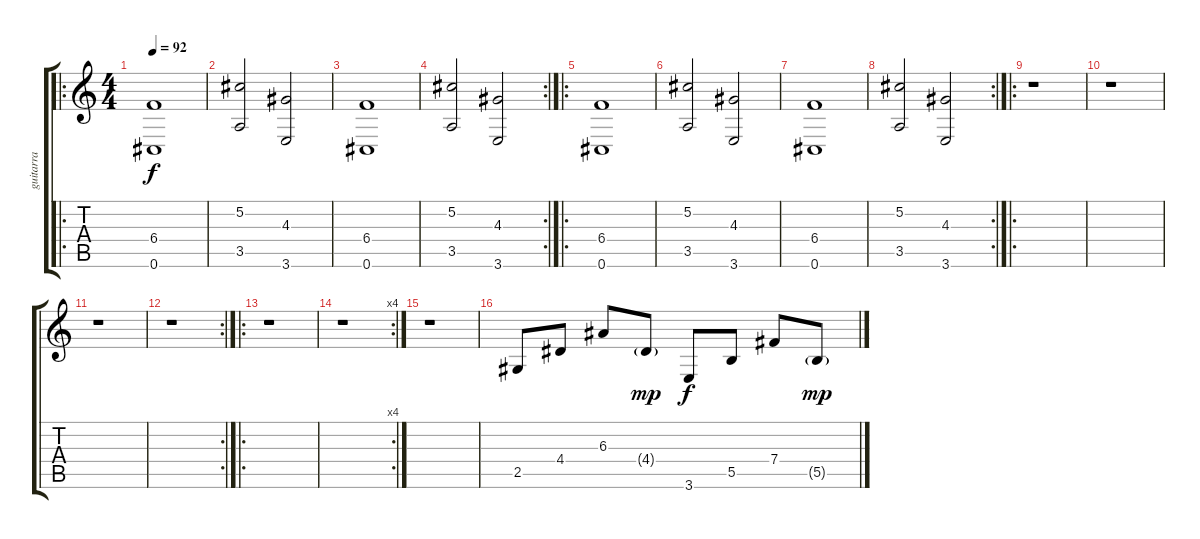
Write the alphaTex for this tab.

\track ("guitarra" "guitarra") {instrument electricguitarclean}
\staff {score tabs}
\tuning (Db4 Ab3 E3 B2 Gb2 Db2) {hide}
\ro
\ts (4 4)
\tempo 92
\clef g2
\ks c
(6.4 0.6).1{dy f} |
(5.2 3.5).2 (4.3 3.6).2 |
(6.4 0.6).1 |
\rc 2
(5.2 3.5).2 (4.3 3.6).2 |
\ro
(6.4 0.6).1 |
(5.2 3.5).2 (4.3 3.6).2 |
(6.4 0.6).1 |
\rc 2
(5.2 3.5).2 (4.3 3.6).2 |
\ro
r.1 |
r.1 |
r.1 |
\rc 2
r.1 |
\ro
r.1 |
\rc 4
r.1 |
r.1 |
2.5.8 4.4.8 6.3.8 4.4{g}.8{dy mp} 3.6.8{dy f} 5.5.8 7.4.8 5.5{g}.8{dy mp}
